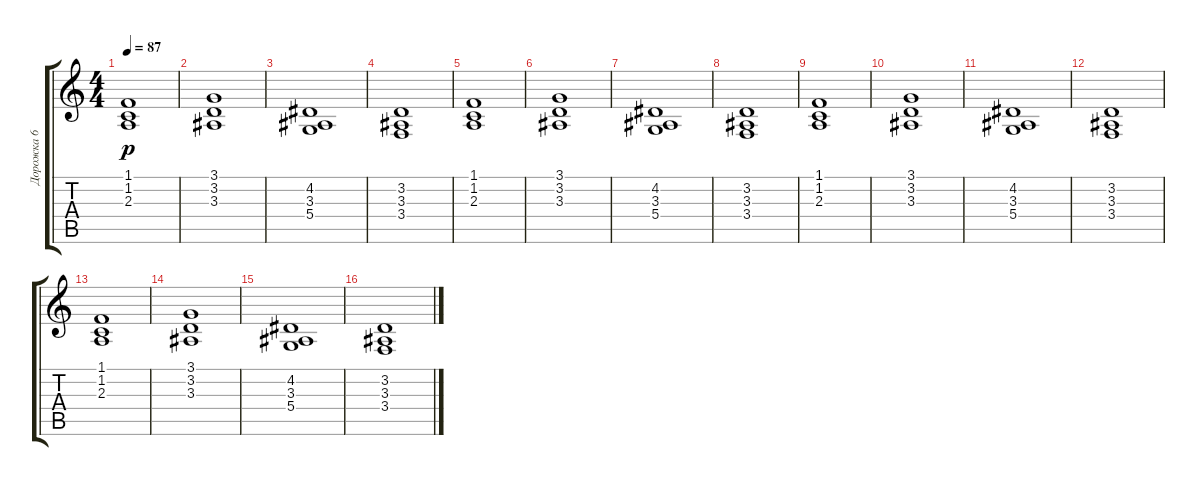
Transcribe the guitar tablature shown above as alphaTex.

\track ("Дорожка 6" "Дорожка 6") {instrument pad2warm}
\staff {score tabs}
\tuning (E4 B3 G3 D3 A2 E2) {hide}
\ts (4 4)
\tempo 87
\clef g2
\ks c
(1.1 1.2 2.3).1{dy p} |
(3.1 3.2 3.3).1 |
(4.2 3.3 5.4).1 |
(3.2 3.3 3.4).1 |
(1.1 1.2 2.3).1 |
(3.1 3.2 3.3).1 |
(4.2 3.3 5.4).1 |
(3.2 3.3 3.4).1 |
(1.1 1.2 2.3).1 |
(3.1 3.2 3.3).1 |
(4.2 3.3 5.4).1 |
(3.2 3.3 3.4).1 |
(1.1 1.2 2.3).1 |
(3.1 3.2 3.3).1 |
(4.2 3.3 5.4).1 |
(3.2 3.3 3.4).1
